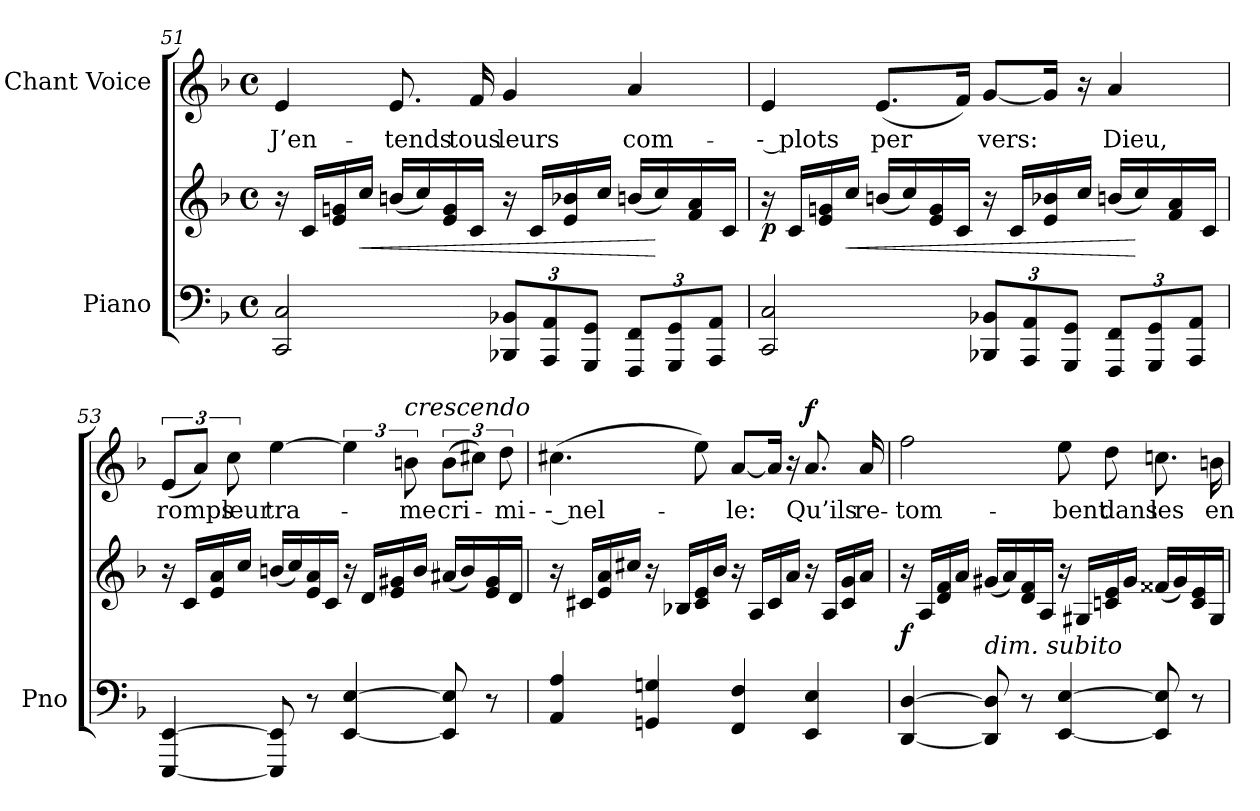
**kern	**kern	**dynam	**kern	**text	**dynam
*part2	*part2	*part2	*part1	*part1	*part1
*staff3	*staff2	*staff2/3	*staff1	*staff1	*staff1
*I"Piano	*	*	*I"Chant Voice	*	*
*I'Pno	*	*	*	*	*
*clefF4	*clefG2	*	*clefG2	*	*
*k[b-]	*k[b-]	*	*k[b-]	*	*
*M4/4	*M4/4	*	*M4/4	*	*
*met(c)	*met(c)	*	*met(c)	*	*
=51	=51	=51	=51	=51	=51
2CC/ 2C/	16r	.	4e/	J’en-	.
.	16c/LL	.	.	.	.
.	16e/ 16gn/	.	.	.	.
!	!	!LO:HP:b	!	!	!
.	16cc/JJ	<	.	.	.
.	(16bn/LL	.	8.e/	-tends	.
.	16cc/)	.	.	.	.
.	16e/ 16g/	.	.	.	.
.	16c/JJ	.	16f/	tous	.
*Xbrackettup	*	*	*	*	*
12BBB-X/ 12BB-X/L	16r	.	4g/	leurs	.
.	16c/LL	.	.	.	.
12AAA/ 12AA/	.	.	.	.	.
.	16e/ 16b-X/	.	.	.	.
12GGG/ 12GG/J	.	.	.	.	.
.	16cc/JJ	.	.	.	.
12FFF/ 12FF/L	(16bn/LL	.	4a/	com-	.
.	16cc/)	[	.	.	.
12GGG/ 12GG/	.	.	.	.	.
.	16f/ 16a/	.	.	.	.
12AAA/ 12AA/J	.	.	.	.	.
.	16c/JJ	.	.	.	.
=52	=52	=52	=52	=52	=52
!	!	!LO:DY:b	!	!	!
2CC/ 2C/	16r	p	4e/	-- plots	.
.	16c/LL	.	.	.	.
.	16e/ 16gn/	.	.	.	.
!	!	!LO:HP:b	!	!	!
.	16cc/JJ	<	.	.	.
.	(16bn/LL	.	(8.e/L	per	.
.	16cc/)	.	.	.	.
.	16e/ 16g/	.	.	.	.
.	16c/JJ	.	16f/Jk)	.	.
12BBB-X/ 12BB-X/L	16r	.	[8g/L	vers:	.
.	16c/LL	.	.	.	.
12AAA/ 12AA/	.	.	.	.	.
.	16e/ 16b-X/	.	16g/Jk]	.	.
12GGG/ 12GG/J	.	.	.	.	.
.	16cc/JJ	.	16r	.	.
12FFF/ 12FF/L	(16bn/LL	.	4a/	Dieu,	.
.	16cc/)	[	.	.	.
12GGG/ 12GG/	.	.	.	.	.
.	16f/ 16a/	.	.	.	.
12AAA/ 12AA/J	.	.	.	.	.
.	16c/JJ	.	.	.	.
=53	=53	=53	=53	=53	=53
[4EEE/ [4EE/	16r	.	(12e/L	romps	.
.	16c/LL	.	.	.	.
.	.	.	12a/J)	.	.
.	16e/ 16a/	.	.	.	.
.	.	.	12cc\	leur	.
.	16cc/JJ	.	.	.	.
8EEE/] 8EE/]	(16bn/LL	.	[4ee\	tra-	.
.	16cc/)	.	.	.	.
8r	16e/ 16a/	.	.	.	.
.	16c/JJ	.	.	.	.
[4EE/ [4E/	16r	.	6ee\]	.	.
.	16d/LL	.	.	.	.
.	16e/ 16g#X/	.	.	.	.
!	!	!	!LO:TX:a:i:t=crescendo	!	!
.	.	.	12bn\	-me	.
.	16b/JJ	.	.	.	.
8EE/] 8E/]	(16a#X/LL	.	(12b\L	cri-	.
.	16b/)	.	.	.	.
.	.	.	12cc#X\J)	.	.
8r	16e/ 16g#/	.	.	.	.
.	.	.	12dd\	-mi-	.
.	16d/JJ	.	.	.	.
=54	=54	=54	=54	=54	=54
4AA/ 4A/	16r	.	(4.cc#X\	-- nel-	.
.	16c#X/LL	.	.	.	.
.	16e/ 16a/	.	.	.	.
.	16cc#X/JJ	.	.	.	.
4GGn/ 4Gn/	16r	.	.	.	.
.	16B-X/LL	.	.	.	.
.	16c#/ 16e/	.	8ee\)	.	.
.	16b-/JJ	.	.	.	.
4FF/ 4F/	16r	.	[8a/L	-le:	.
.	16A/LL	.	.	.	.
.	16c#/	.	16a/Jk]	.	.
.	16a/JJ	.	16r	.	.
!	!	!	!	!	!LO:DY:a
4EE/ 4E/	16r	.	8.a/	Qu’ils	f
.	16A/LL	.	.	.	.
.	16c#/ 16g/	.	.	.	.
.	16a/JJ	.	16a/	re-	.
=55	=55	=55	=55	=55	=55
!	!	!LO:DY:b	!	!	!
[4DD/ [4D/	16r	f	2ff\	-tom-	.
.	16A/LL	.	.	.	.
.	16d/ 16f/	.	.	.	.
.	16a/JJ	.	.	.	.
!	!LO:TX:b:i:t=dim. subito	!	!	!	!
8DD/] 8D/]	(16g#X/LL	.	.	.	.
.	16a/)	.	.	.	.
8r	16d/ 16f/	.	.	.	.
.	16A/JJ	.	.	.	.
[4EE/ [4E/	16r	.	8ee\	-bent	.
.	16G#X/LL	.	.	.	.
.	16cn/ 16e/	.	8dd\	dans	.
.	16g#/JJ	.	.	.	.
8EE/] 8E/]	(16f##X/LL	.	8.ccn\	les	.
.	16g#/)	.	.	.	.
8r	16c/ 16e/	.	.	.	.
.	16G#/JJ	.	16bn\	en-	.
=	=	=	=	=	=
*-	*-	*-	*-	*-	*-
